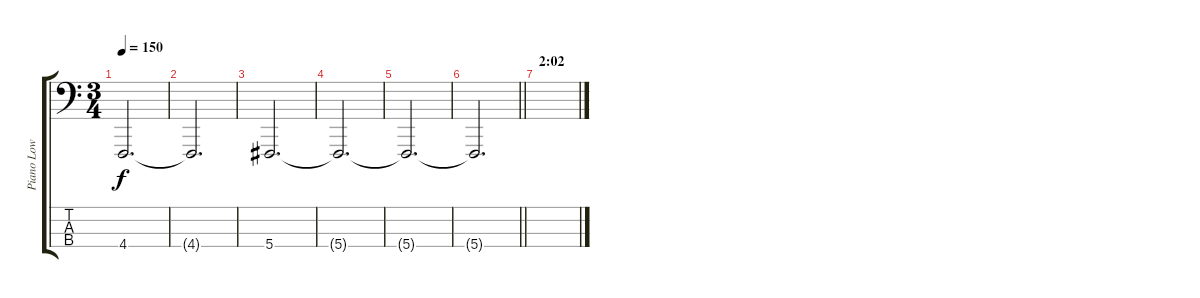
\track ("Piano Low" "Piano Low") {instrument acousticgrandpiano}
\staff {score tabs}
\tuning (Gb2 Db2 Ab1 Db1) {hide}
\ts (3 4)
\tempo 150
\clef f4
\ks c
4.4.2{d dy f} |
4.4{t}.2{d} |
5.4.2{d} |
5.4{t}.2{d} |
5.4{t}.2{d} |
\barLineRight lightlight
5.4{t}.2{d} |
\section ("" "2:02")
